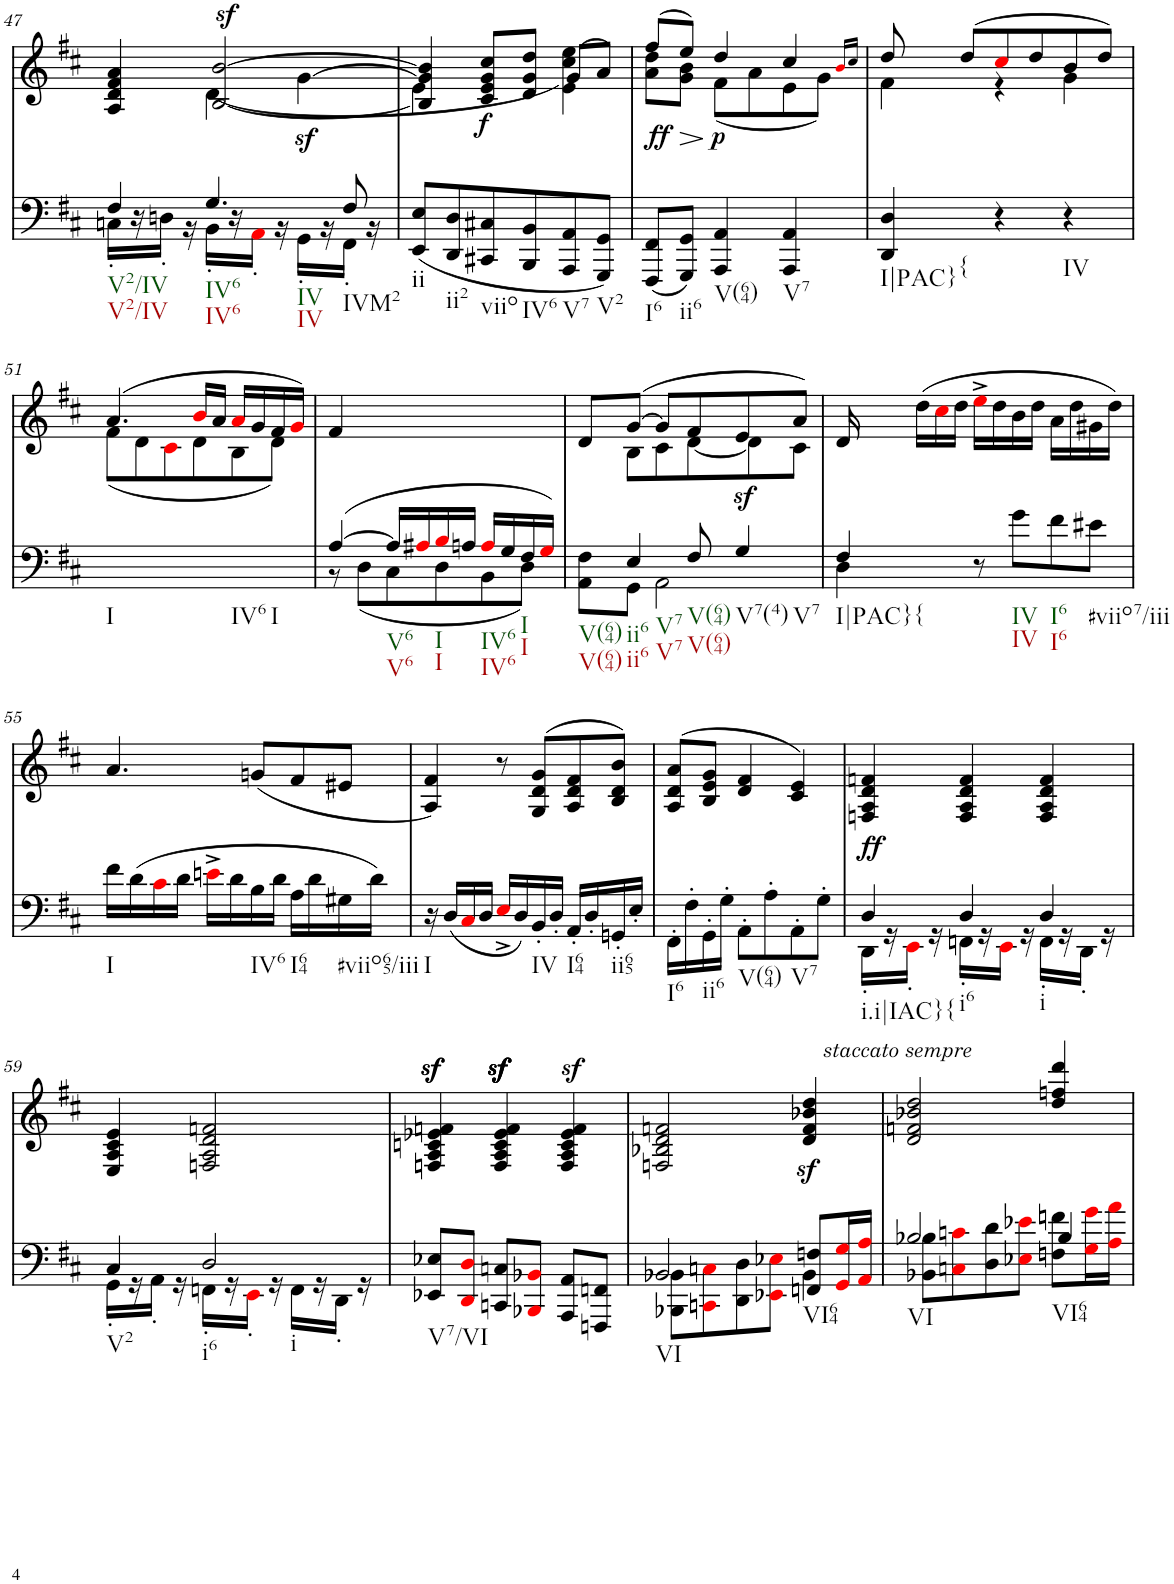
**kern	**dynam	**harte	**kern	**dynam
*part2	*part2	*part2	*part1	*part1
*staff2	*staff2	*	*staff1	*staff1
*I"piano	*	*	*I"piano	*
*I'Pno	*	*	*I'Pno	*
!!LO:PB:g=z
*clefF4	*	*	*clefG2	*
*k[f#c#]	*	*	*k[f#c#]	*
*D:	*	*	*D:	*
*M3/4	*	*	*M3/4	*
=47	=47	=47	=47	=47
*^	*	*	*^	*
4F#/	16Cn'\LL	.	.	4ryy	4A/ 4d/ 4f#/ 4a/	.
.	16r	.	.	.	.	.
.	16Dn'\JJ	.	.	.	.	.
.	16r	.	.	.	.	.
!	!	!	!	!	!	!LO:DY:a
4.G/	16BB'\LL	.	.	([<2B/ [2b/	4d\	sf
.	16r	.	.	.	.	.
.	16AA'i\JJ	.	.	.	.	.
.	16r	.	.	.	.	.
!	!	!	!	!	!	!LO:DY:b
.	16GG'\LL	.	.	.	[>4g\	sf
.	16r	.	.	.	.	.
8F#/	16FF#'\JJ	.	.	.	.	.
.	16r	.	.	.	.	.
*v	*v	*	*	*	*	*
=48	=48	=48	=48	=48	=48
(8EE/ 8E/L	.	.	4B/] 4g/] 4b/]	4e\	.
8DD/ 8D/	.	.	.	.	.
!	!	!	!	!	!LO:DY:b
8CC#X/ 8C#X/	.	.	8c#/ 8e/ 8g/ 8cc#/L	4ryy	f
8BBB/ 8BB/	.	.	8d/ 8g/ 8dd/J	.	.
8AAA/ 8AA/	.	.	(8g/L	4e\ 4cc#\ 4ee\)	.
8GGG/ 8GG/J)	.	.	8a/J)	.	.
=49	=49	=49	=49	=49	=49
!	!	!	!	!	!LO:DY:b
(8FFF#/ 8FF#/L	.	.	(8ff#/L	8a\ 8dd\L	ff
8GGG/ 8GG/J)	.	.	8ee/J)	8g\ 8b\J	.
!	!	!	!	!	!LO:DY:b
4AAA/ 4AA/	.	.	4dd/	(8f#\L	p
.	.	.	.	8a\	.
4AAA/ 4AA/	.	.	4cc#/	8e\	.
.	.	.	.	8g\J)	.
.	.	.	.	16qbi/LL	.
.	.	.	.	16qcc#/JJ	.
=50	=50	=50	=50	=50	=50
!	!	!LO:H:kt={	!	!	!
4DD/ 4D/	.	N	8dd/	4f#\	.
.	.	.	(8dd/L	.	.
4r	.	.	8cc#i/	4r	.
.	.	.	8dd/	.	.
4r	.	.	8b/	4g\	.
.	.	.	8dd/J)	.	.
!!LO:LB:g=z	!!
=51	=51	=51	=51	=51	=51
2.ryy	.	.	(4.a/	(8f#\L	.
.	.	.	.	8d\	.
.	.	.	.	8c#i\	.
.	.	.	16bi/LL	8d\	.
.	.	.	16a/JJ	.	.
.	.	.	16ai/LL	8B\	.
.	.	.	16g/	.	.
.	.	.	16f#/	8d\J)	.
.	.	.	16gi/JJ)	.	.
*	*	*	*v	*v	*
=52	=52	=52	=52	=52
*^	*	*	*	*
([4A/	8r	.	.	4f#/	.
.	(8D\L	.	.	.	.
16A/LL]	8C#\	.	.	2ryy	.
16A#Xi/	.	.	.	.	.
16Bi/	8D\	.	.	.	.
16An/JJ	.	.	.	.	.
16Ai/LL	8BB\	.	.	.	.
16G/	.	.	.	.	.
16F#/	8D\J)	.	.	.	.
16Gi/JJ)	.	.	.	.	.
=53	=53	=53	=53	=53	=53
*	*	*	*	*^	*
8ryy	8AA\ 8F#\L	.	.	8d/L	8ryy	.
4E/	8GG\J	.	.	([8g/J	8B\L	.
.	2AA\	.	.	8g/L]	8c#\	.
8F#/	.	.	.	8f#/	[8d\	.
!	!	!LO:DY:a	!	!	!	!
4G/	.	sf	.	8e/	8d\]	.
.	.	.	.	8a/J)	8c#\J	.
=54	=54	=54	=54	=54	=54	=54
!	!	!	!LO:H:kt={	!	!	!
*	*	*	*	*v	*v	*
4D\	4F#/	.	N	16d/	.
.	.	.	.	(16dd\LL	.
.	.	.	.	16cc#i\	.
.	.	.	.	16dd\JJ	.
8r	2ryy	.	.	16ee^i\LL	.
.	.	.	.	16dd\	.
8g\L	.	.	.	16b\	.
.	.	.	.	16dd\JJ	.
8f#\	.	.	.	16a\LL	.
.	.	.	.	16dd\	.
8e#X\J	.	.	.	16g#X\	.
.	.	.	.	16dd\JJ)	.
*v	*v	*	*	*	*
!!LO:LB:g=z
=55	=55	=55	=55	=55
16f#\LL	.	.	4.a/	.
(16d\	.	.	.	.
16c#i\	.	.	.	.
16d\JJ	.	.	.	.
16en^i\LL	.	.	.	.
16d\	.	.	.	.
16B\	.	.	(8gn/L	.
16d\JJ	.	.	.	.
16A\LL	.	.	8f#/	.
16d\	.	.	.	.
16G#X\	.	.	8e#X/J	.
16d\JJ)	.	.	.	.
=56	=56	=56	=56	=56
16r	.	.	4A/ 4f#/)	.
(16D/LL	.	.	.	.
16C#i/	.	.	.	.
16D/JJ	.	.	.	.
16E^i/LL	.	.	8r	.
16D/)	.	.	.	.
16BB'/	.	.	(>8G/ 8d/ 8g/L	.
16D'/JJ	.	.	.	.
16AA'/LL	.	.	8A/ 8d/ 8f#/	.
16D'/	.	.	.	.
16GGn'/	.	.	8B/ 8d/ 8b/J)	.
16E'/JJ	.	.	.	.
=57	=57	=57	=57	=57
16FF#'\LL	.	.	(>8A/ 8d/ 8a/L	.
16F#'\	.	.	.	.
16GG'\	.	.	8B/ 8e/ 8g/J	.
16G'\JJ	.	.	.	.
8AA'\L	.	.	4d/ 4f#/	.
8A'\	.	.	.	.
8AA'\	.	.	4c#/ 4e/)	.
8G'\J	.	.	.	.
=58	=58	=58	=58	=58
*^	*	*	*	*
!	!	!LO:DY:a	!	!	!
4D/	16DD'\LL	ff	.	4Fn/ 4A/ 4d/ 4fn/	.
.	16r	.	.	.	.
.	16EE'i\JJ	.	.	.	.
.	16r	.	.	.	.
4D/	16FFn'\LL	.	.	4F/ 4A/ 4d/ 4f/	.
.	16r	.	.	.	.
.	16EEi\JJ	.	.	.	.
.	16r	.	.	.	.
4D/	16FF'\LL	.	.	4F/ 4A/ 4d/ 4f/	.
.	16r	.	.	.	.
.	16DD'\JJ	.	.	.	.
.	16r	.	.	.	.
!!LO:LB:g=z
=59	=59	=59	=59	=59	=59
4C#/	16GG'\LL	.	.	4E/ 4A/ 4c#/ 4e/	.
.	16r	.	.	.	.
.	16AA'\JJ	.	.	.	.
.	16r	.	.	.	.
2D/	16FFn'\LL	.	.	2Fn/ 2A/ 2d/ 2fn/	.
.	16r	.	.	.	.
.	16EE'i\JJ	.	.	.	.
.	16r	.	.	.	.
.	16FF\LL	.	.	.	.
.	16r	.	.	.	.
.	16DD'\JJ	.	.	.	.
.	16r	.	.	.	.
*v	*v	*	*	*	*
=60	=60	=60	=60	=60
8EE-X/ 8E-X/L	.	.	4Fn/ 4A/ 4cn/ 4e-X/ 4fn/	.
8DDi/ 8Di/J	.	.	.	.
8CCn/ 8Cn/L	.	.	4F/z> 4A/z> 4c/z> 4e-/z> 4f/z>	.
8BBB-Xi/ 8BB-Xi/J	.	.	.	.
8AAA/ 8AA/L	.	.	4F/z> 4A/z> 4c/z> 4e-/z> 4f/z>	.
8FFFn/ 8FFn/J	.	.	.	.
=61	=61	=61	=61	=61
*^	*	*	*	*
2BB-X/	8BBB-X\ 8BB-\L	.	.	2Fn/ 2B-X/ 2d/ 2fn/	.
.	8CCni\ 8Cni\	.	.	.	.
.	8DD\ 8D\	.	.	.	.
.	8EE-Xi\ 8E-Xi\J	.	.	.	.
!	!	!	!	!	!LO:DY:a
8FFn/ 8Fn/L	4BB-\	.	.	4d/z< 4f/z< 4b-X/z< 4dd/z<	other-dynamics
16GGi/ 16Gi/L	.	.	.	.	.
16AAi/ 16Ai/JJ	.	.	.	.	.
=62	=62	=62	=62	=62	=62
2B-X/	8BB-X\ 8B-\L	.	.	2d/ 2fn/ 2b-X/ 2dd/	.
.	8Cni\ 8cni\	.	.	.	.
.	8D\ 8d\	.	.	.	.
.	8E-Xi\ 8e-Xi\J	.	.	.	.
4B-/	8Fn\ 8fn\L	.	.	4dd/ 4ffn/ 4ddd/	.
.	16Gi\ 16gi\L	.	.	.	.
.	16Ai\ 16ai\JJ	.	.	.	.
*v	*v	*	*	*	*
=	=	=	=	=
*-	*-	*-	*-	*-
